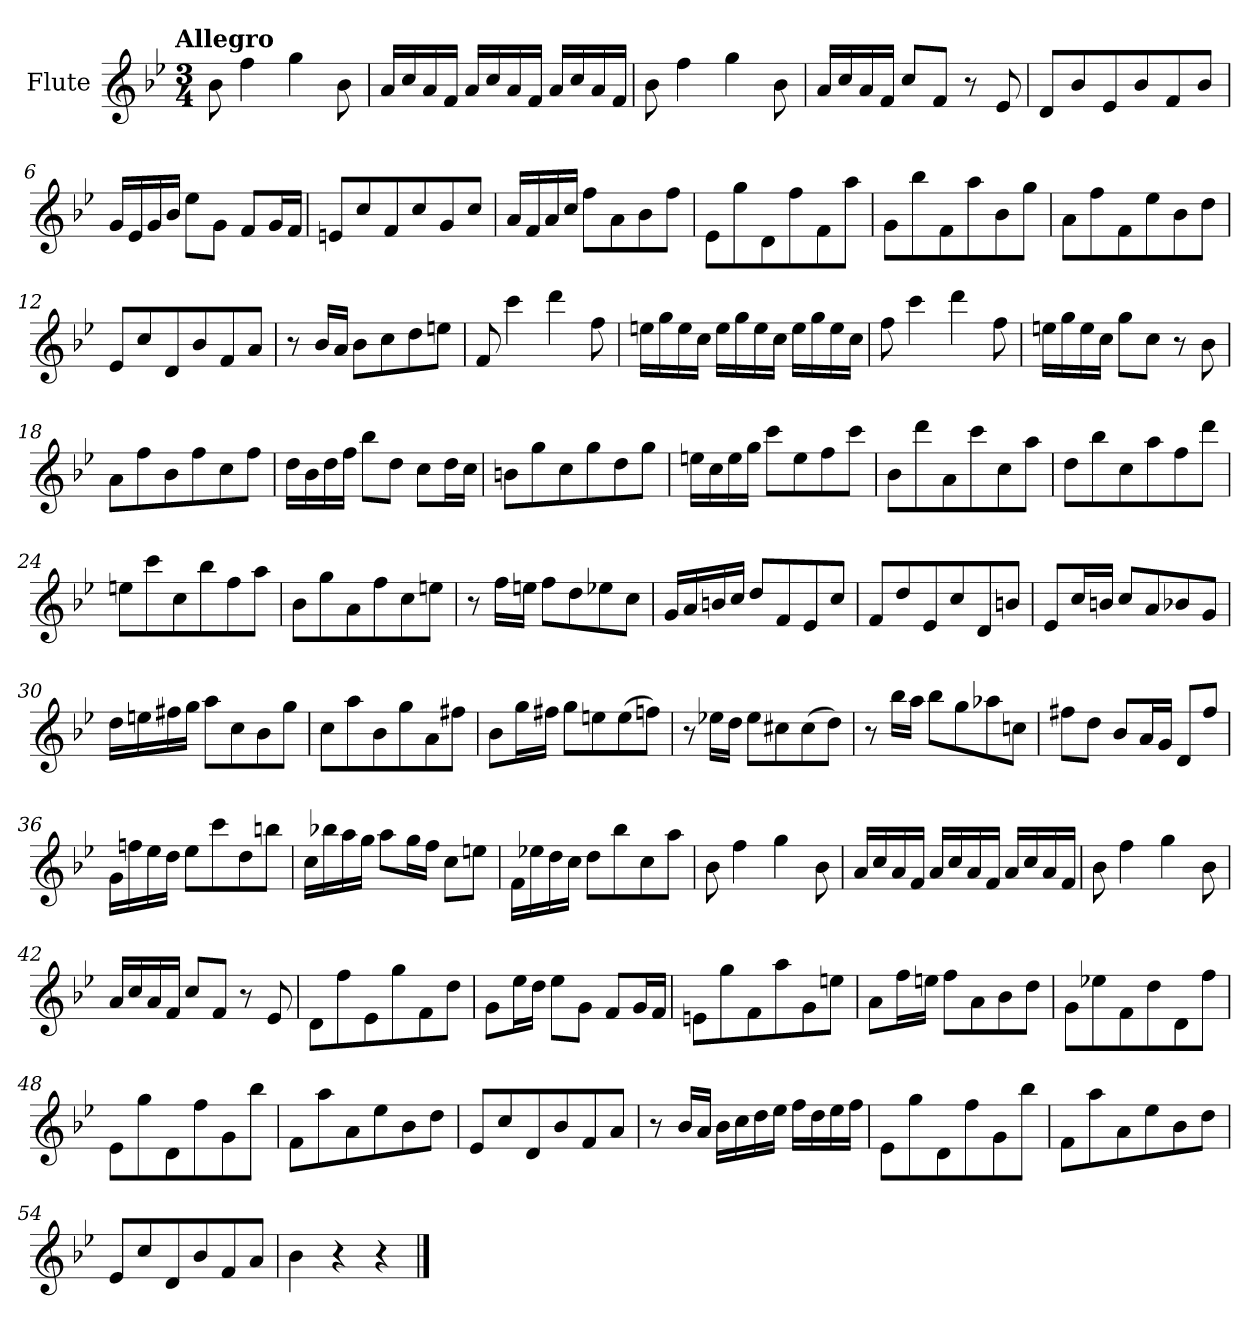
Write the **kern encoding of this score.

**kern
*part1
*staff1
*I"Flute
*I'Fl
*clefG2
*k[b-e-]
*B-:
!!LO:TX:omd:t=Allegro
*M3/4
*MM132
=1
8b-
4ff
4gg
8b-
=2
16aLL
16cc
16a
16fJJ
16aLL
16cc
16a
16fJJ
16aLL
16cc
16a
16fJJ
=3
8b-
4ff
4gg
8b-
=4
16aLL
16cc
16a
16fJJ
8ccL
8fJ
8r
8e-
=5
8dL
8b-
8e-
8b-
8f
8b-J
=6
16gLL
16e-
16g
16b-JJ
8ee-L
8gJ
8fL
16gL
16fJJ
=7
8enL
8cc
8f
8cc
8g
8ccJ
=8
16aLL
16f
16a
16ccJJ
8ffL
8a
8b-
8ffJ
=9
8e-L
8gg
8d
8ff
8f
8aaJ
=10
8gL
8bb-
8f
8aa
8b-
8ggJ
=11
8a\L
8ff
8f
8ee-
8b-
8ddJ
=12
8e-L
8cc
8d
8b-
8f
8aJ
=13
8r
16b-LL
16aJJ
8b-L
8cc
8dd
8eenJ
=14
8f
4ccc
4ddd
8ff
=15
16eenLL
16gg
16ee
16ccJJ
16eeLL
16gg
16ee
16ccJJ
16eeLL
16gg
16ee
16ccJJ
=16
8ff
4ccc
4ddd
8ff
=17
16eenLL
16gg
16ee
16ccJJ
8ggL
8ccJ
8r
8b-
=18
8aL
8ff
8b-
8ff
8cc
8ffJ
=19
16ddLL
16b-
16dd
16ffJJ
8bb-L
8ddJ
8ccL
16ddL
16ccJJ
=20
8bnL
8gg
8cc
8gg
8dd
8ggJ
=21
16eenLL
16cc
16ee
16ggJJ
8cccL
8ee
8ff
8cccJ
=22
8b-L
8ddd
8a
8ccc
8cc
8aaJ
=23
8ddL
8bb-
8cc
8aa
8ff
8dddJ
=24
8eenL
8ccc
8cc
8bb-
8ff
8aaJ
=25
8b-L
8gg
8a
8ff
8cc
8eenJ
=26
8r
16ffLL
16eenJJ
8ffL
8dd
8ee-X
8ccJ
=27
16gLL
16a
16bn
16ccJJ
8ddL
8f
8e-
8ccJ
=28
8fL
8dd
8e-
8cc
8d
8bnJ
=29
8e-L
16ccL
16bnJJ
8ccL
8a
8b-X
8gJ
=30
16ddLL
16een
16ff#X
16ggJJ
8aaL
8cc
8b-
8ggJ
=31
8ccL
8aa
8b-
8gg
8a
8ff#XJ
=32
8b-L
16ggL
16ff#XJJ
8ggL
8een
(8ee
8ffnJ)
=33
8r
16ee-XLL
16ddJJ
8ee-L
8cc#X
(8cc#
8ddJ)
=34
8r
16bb-LL
16aaJJ
8bb-L
8gg
8aa-X
8ccnJ
=35
8ff#XL
8ddJ
8b-L
16aL
16gJJ
8dL
8ff#J
=36
16gLL
16ffn
16ee-
16ddJJ
8ee-L
8ccc
8dd
8bbnJ
=37
16ccLL
16bb-X
16aa
16ggJJ
8aaL
16ggL
16ffJJ
8ccL
8eenJ
=38
16fLL
16ee-X
16dd
16ccJJ
8ddL
8bb-
8cc
8aaJ
=39
8b-
4ff
4gg
8b-
=40
16aLL
16cc
16a
16fJJ
16aLL
16cc
16a
16fJJ
16aLL
16cc
16a
16fJJ
=41
8b-
4ff
4gg
8b-
=42
16aLL
16cc
16a
16fJJ
8ccL
8fJ
8r
8e-
=43
8dL
8ff
8e-
8gg
8f
8ddJ
=44
8gL
16ee-L
16ddJJ
8ee-L
8gJ
8fL
16gL
16fJJ
=45
8enL
8gg
8f
8aa
8g
8eenJ
=46
8aL
16ffL
16eenJJ
8ffL
8a
8b-
8ddJ
=47
8g\L
8ee-X
8f
8dd
8d
8ffJ
=48
8e-L
8gg
8d
8ff
8g
8bb-J
=49
8fL
8aa
8a
8ee-
8b-
8ddJ
=50
8e-L
8cc
8d
8b-
8f
8aJ
=51
8r
16b-LL
16aJJ
16b-LL
16cc
16dd
16ee-JJ
16ffLL
16dd
16ee-
16ffJJ
=52
8e-L
8gg
8d
8ff
8g
8bb-J
=53
8fL
8aa
8a
8ee-
8b-
8ddJ
=54
8e-L
8cc
8d
8b-
8f
8aJ
=55
4b-
4r
4r
==
*-
